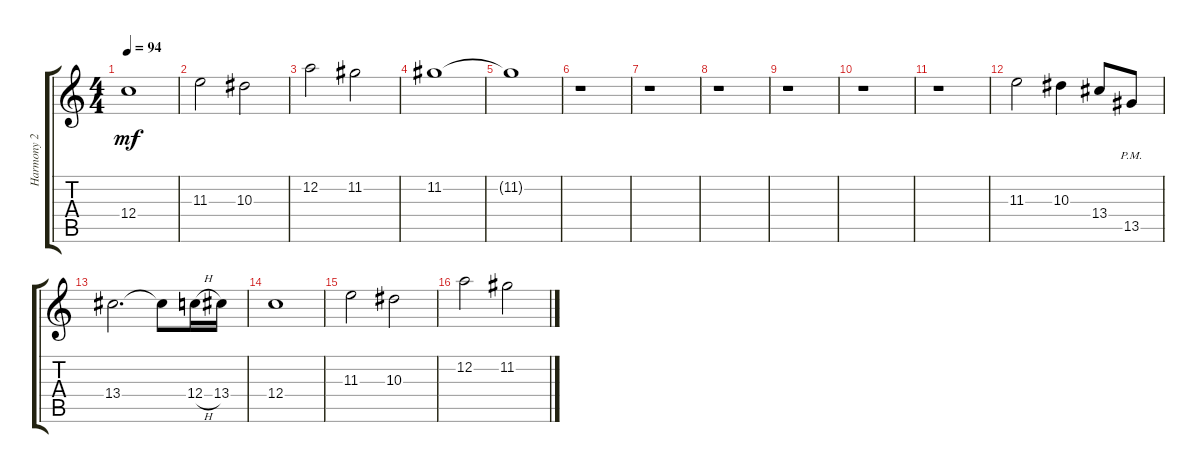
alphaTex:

\track ("Harmony 2" "Harmony 2") {instrument overdrivenguitar}
\staff {score tabs}
\tuning (D4 A3 F3 C3 G2 C2) {hide}
\ts (4 4)
\tempo 94
\clef g2
\ks aminor
12.4.1{dy mf} |
11.3.2 10.3.2 |
12.2.2 11.2.2 |
11.2.1 |
11.2{t}.1 |
r.1 |
r.1 |
r.1 |
r.1 |
r.1 |
r.1 |
11.3.2 10.3.4 13.4.8 13.5{pm}.8 |
13.4.2{d} 13.4{t}.8 12.4{h}.16 13.4.16 |
12.4.1 |
11.3.2 10.3.2 |
12.2.2 11.2.2
